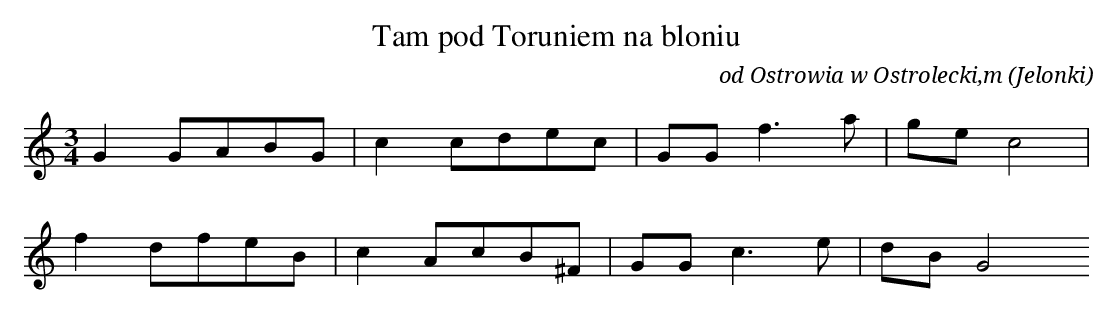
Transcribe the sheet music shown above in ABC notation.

X:1
T: Tam pod Toruniem na bloniu
O: od Ostrowia w Ostrolecki‚m (Jelonki)
M: 3/4
L: 1/8
K: C
G2GABG | c2cdec | GGf3a | gec4 |
f2dfeB | c2AcB^F | GGc3e | dBG4
